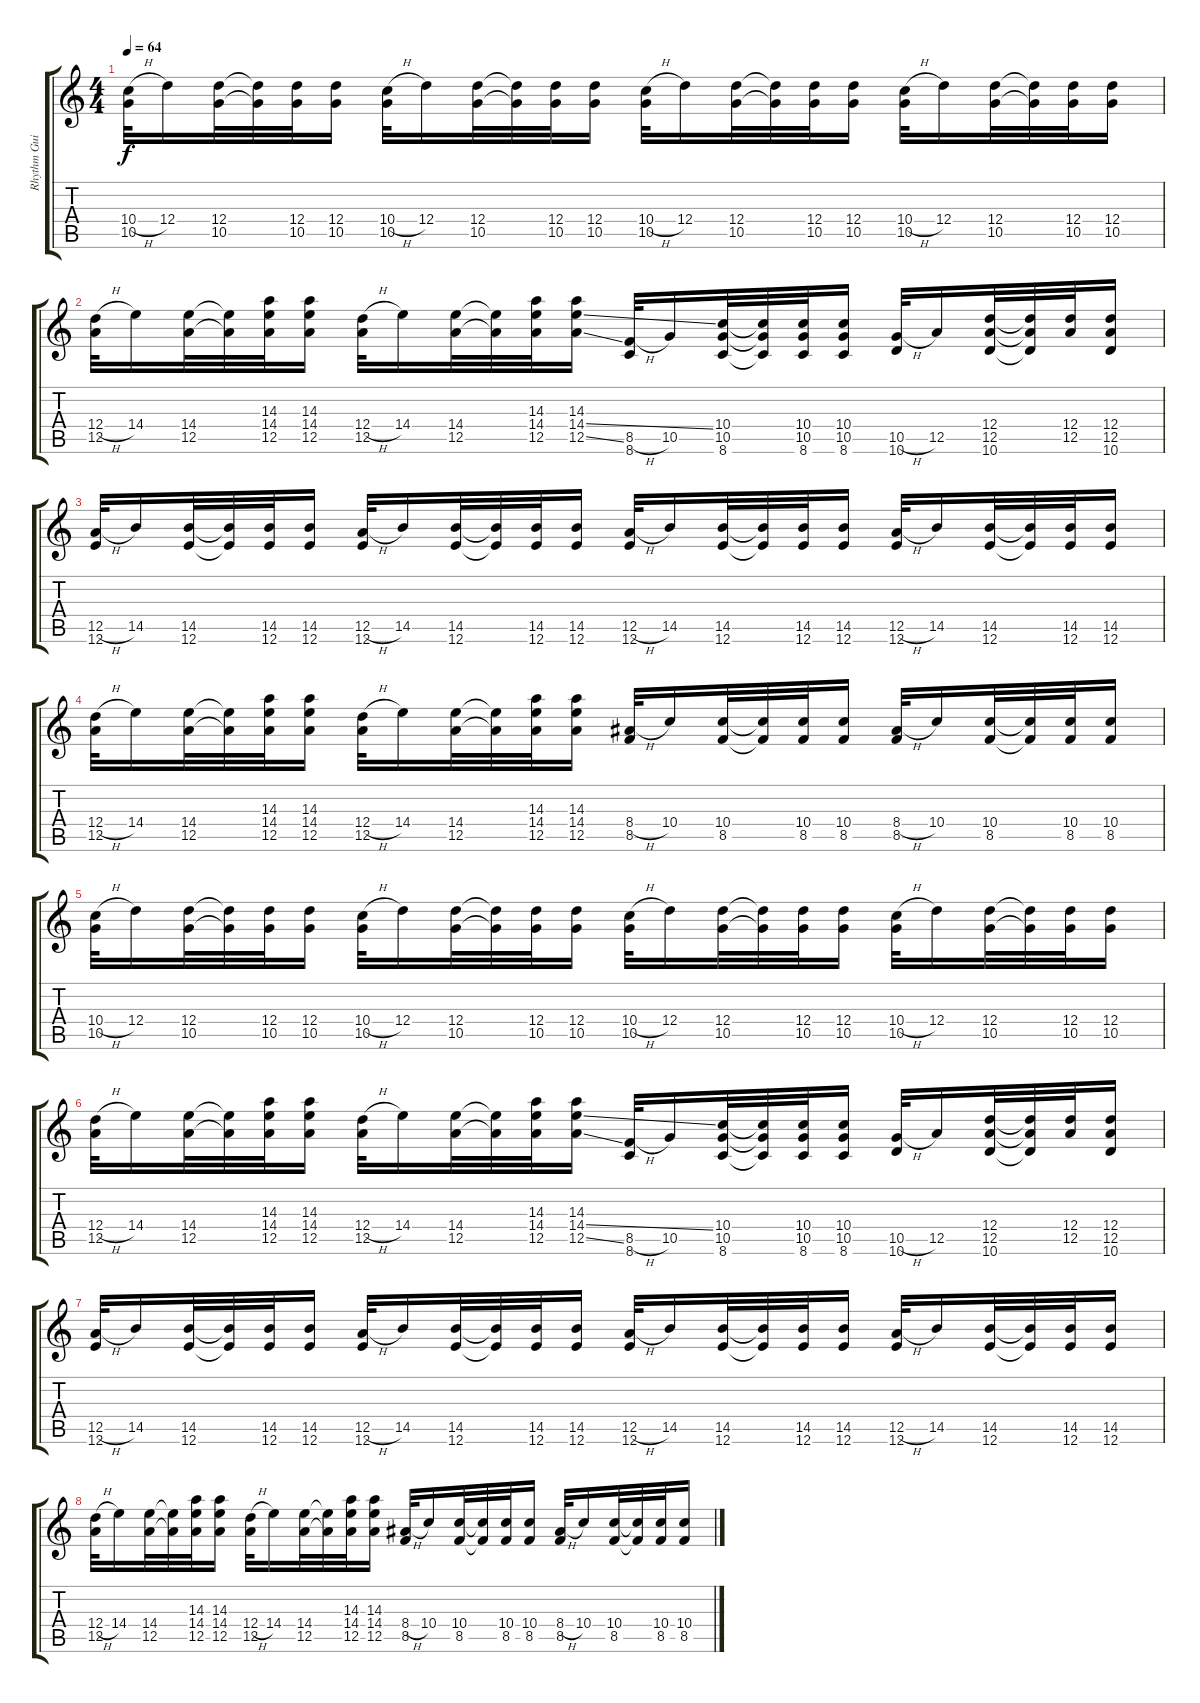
\track ("Rhythm Guitar" "Rhythm Gui") {instrument electricguitarclean}
\staff {score tabs}
\tuning (E4 B3 G3 D3 A2 E2) {hide}
\ts (4 4)
\tempo 64
\clef g2
\ks c
(10.4{h} 10.5).32{dy f} 12.4.16 (12.4 10.5).32 (12.4{t} 10.5{t}).32 (12.4 10.5).32 (12.4 10.5).16 (10.4{h} 10.5).32 12.4.16 (12.4 10.5).32 (12.4{t} 10.5{t}).32 (12.4 10.5).32 (12.4 10.5).16 (10.4{h} 10.5).32 12.4.16 (12.4 10.5).32 (12.4{t} 10.5{t}).32 (12.4 10.5).32 (12.4 10.5).16 (10.4{h} 10.5).32 12.4.16 (12.4 10.5).32 (12.4{t} 10.5{t}).32 (12.4 10.5).32 (12.4 10.5).16 |
(12.4{h} 12.5).32 14.4.16 (14.4 12.5).32 (14.4{t} 12.5{t}).32 (14.3 14.4 12.5).32 (14.3 14.4 12.5).16 (12.4{h} 12.5).32 14.4.16 (14.4 12.5).32 (14.4{t} 12.5{t}).32 (14.3 14.4 12.5).32 (14.3 14.4{ss} 12.5{ss}).16 (8.5{h} 8.6).32 10.5.16 (10.4 10.5 8.6).32 (10.4{t} 10.5{t} 8.6{t}).32 (10.4 10.5 8.6).32 (10.4 10.5 8.6).16 (10.5{h} 10.6).32 12.5.16 (12.4 12.5 10.6).32 (12.4{t} 12.5{t} 10.6{t}).32 (12.4 12.5).32 (12.4 12.5 10.6).16 |
(12.5{h} 12.6).32 14.5.16 (14.5 12.6).32 (14.5{t} 12.6{t}).32 (14.5 12.6).32 (14.5 12.6).16 (12.5{h} 12.6).32 14.5.16 (14.5 12.6).32 (14.5{t} 12.6{t}).32 (14.5 12.6).32 (14.5 12.6).16 (12.5{h} 12.6).32 14.5.16 (14.5 12.6).32 (14.5{t} 12.6{t}).32 (14.5 12.6).32 (14.5 12.6).16 (12.5{h} 12.6).32 14.5.16 (14.5 12.6).32 (14.5{t} 12.6{t}).32 (14.5 12.6).32 (14.5 12.6).16 |
(12.4{h} 12.5).32 14.4.16 (14.4 12.5).32 (14.4{t} 12.5{t}).32 (14.3 14.4 12.5).32 (14.3 14.4 12.5).16 (12.4{h} 12.5).32 14.4.16 (14.4 12.5).32 (14.4{t} 12.5{t}).32 (14.3 14.4 12.5).32 (14.3 14.4 12.5).16 (8.4{h} 8.5).32 10.4.16 (10.4 8.5).32 (10.4{t} 8.5{t}).32 (10.4 8.5).32 (10.4 8.5).16 (8.4{h} 8.5).32 10.4.16 (10.4 8.5).32 (10.4{t} 8.5{t}).32 (10.4 8.5).32 (10.4 8.5).16 |
(10.4{h} 10.5).32 12.4.16 (12.4 10.5).32 (12.4{t} 10.5{t}).32 (12.4 10.5).32 (12.4 10.5).16 (10.4{h} 10.5).32 12.4.16 (12.4 10.5).32 (12.4{t} 10.5{t}).32 (12.4 10.5).32 (12.4 10.5).16 (10.4{h} 10.5).32 12.4.16 (12.4 10.5).32 (12.4{t} 10.5{t}).32 (12.4 10.5).32 (12.4 10.5).16 (10.4{h} 10.5).32 12.4.16 (12.4 10.5).32 (12.4{t} 10.5{t}).32 (12.4 10.5).32 (12.4 10.5).16 |
(12.4{h} 12.5).32 14.4.16 (14.4 12.5).32 (14.4{t} 12.5{t}).32 (14.3 14.4 12.5).32 (14.3 14.4 12.5).16 (12.4{h} 12.5).32 14.4.16 (14.4 12.5).32 (14.4{t} 12.5{t}).32 (14.3 14.4 12.5).32 (14.3 14.4{ss} 12.5{ss}).16 (8.5{h} 8.6).32 10.5.16 (10.4 10.5 8.6).32 (10.4{t} 10.5{t} 8.6{t}).32 (10.4 10.5 8.6).32 (10.4 10.5 8.6).16 (10.5{h} 10.6).32 12.5.16 (12.4 12.5 10.6).32 (12.4{t} 12.5{t} 10.6{t}).32 (12.4 12.5).32 (12.4 12.5 10.6).16 |
(12.5{h} 12.6).32 14.5.16 (14.5 12.6).32 (14.5{t} 12.6{t}).32 (14.5 12.6).32 (14.5 12.6).16 (12.5{h} 12.6).32 14.5.16 (14.5 12.6).32 (14.5{t} 12.6{t}).32 (14.5 12.6).32 (14.5 12.6).16 (12.5{h} 12.6).32 14.5.16 (14.5 12.6).32 (14.5{t} 12.6{t}).32 (14.5 12.6).32 (14.5 12.6).16 (12.5{h} 12.6).32 14.5.16 (14.5 12.6).32 (14.5{t} 12.6{t}).32 (14.5 12.6).32 (14.5 12.6).16 |
(12.4{h} 12.5).32 14.4.16 (14.4 12.5).32 (14.4{t} 12.5{t}).32 (14.3 14.4 12.5).32 (14.3 14.4 12.5).16 (12.4{h} 12.5).32 14.4.16 (14.4 12.5).32 (14.4{t} 12.5{t}).32 (14.3 14.4 12.5).32 (14.3 14.4 12.5).16 (8.4{h} 8.5).32 10.4.16 (10.4 8.5).32 (10.4{t} 8.5{t}).32 (10.4 8.5).32 (10.4 8.5).16 (8.4{h} 8.5).32 10.4.16 (10.4 8.5).32 (10.4{t} 8.5{t}).32 (10.4 8.5).32 (10.4 8.5).16
